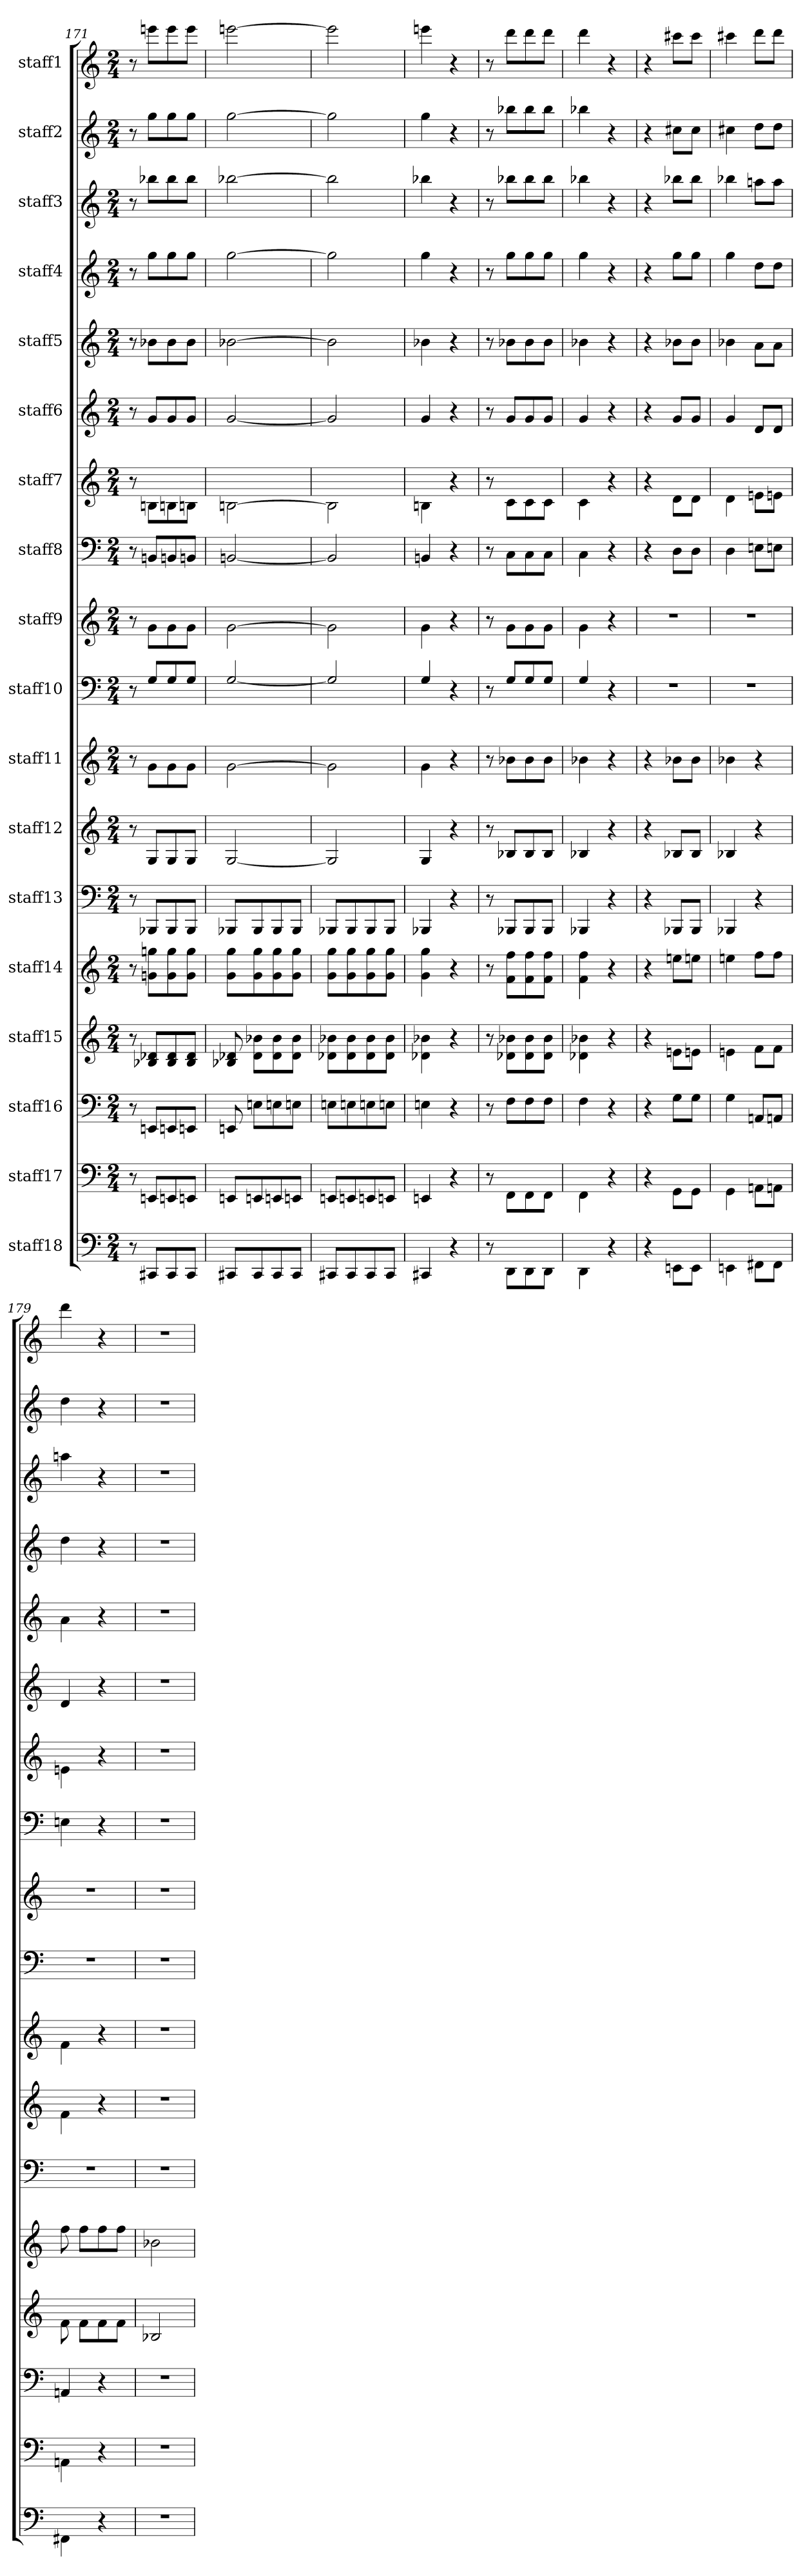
**kern	**kern	**kern	**kern	**kern	**kern	**kern	**kern	**kern	**kern	**kern	**kern	**kern	**kern	**kern	**kern	**kern	**kern
*part18	*part17	*part16	*part15	*part14	*part13	*part12	*part11	*part10	*part9	*part8	*part7	*part6	*part5	*part4	*part3	*part2	*part1
*staff18	*staff17	*staff16	*staff15	*staff14	*staff13	*staff12	*staff11	*staff10	*staff9	*staff8	*staff7	*staff6	*staff5	*staff4	*staff3	*staff2	*staff1
*I"staff18	*I"staff17	*I"staff16	*I"staff15	*I"staff14	*I"staff13	*I"staff12	*I"staff11	*I"staff10	*I"staff9	*I"staff8	*I"staff7	*I"staff6	*I"staff5	*I"staff4	*I"staff3	*I"staff2	*I"staff1
*M2/4	*M2/4	*M2/4	*M2/4	*M2/4	*M2/4	*M2/4	*M2/4	*M2/4	*M2/4	*M2/4	*M2/4	*M2/4	*M2/4	*M2/4	*M2/4	*M2/4	*M2/4
=171	=171	=171	=171	=171	=171	=171	=171	=171	=171	=171	=171	=171	=171	=171	=171	=171	=171
8r	8r	8r	8r	8r	8r	8r	8r	8r	8r	8r	8r	8r	8r	8r	8r	8r	8r
8CC#/L	8EEn/L	8EEn/L	8d-/ 8B-/L	8ggn\ 8gn\L	8BBB-/L	8G/L	8g\L	8G/L	8g\L	8BBn/L	8Bn\L	8g/L	8b-\L	8gg\L	8bb-\L	8gg\L	8eeen\L
8CC#/	8EEn/	8EEn/	8d-/ 8B-/	8gg\ 8g\	8BBB-/	8G/	8g\	8G/	8g\	8BBn/	8Bn\	8g/	8b-\	8gg\	8bb-\	8gg\	8eee\
8CC#/J	8EEn/J	8EEn/J	8d-/ 8B-/J	8gg\ 8g\J	8BBB-/J	8G/J	8g\J	8G/J	8g\J	8BBn/J	8Bn\J	8g/J	8b-\J	8gg\J	8bb-\J	8gg\J	8eee\J
=172	=172	=172	=172	=172	=172	=172	=172	=172	=172	=172	=172	=172	=172	=172	=172	=172	=172
8CC#/L	8EEn/L	8EEn/	8d-/ 8B-/	8gg\ 8g\L	8BBB-/L	[2G/	[2g\	[2G/	[2g\	[2BBn/	[2Bn\	[2g/	[2b-\	[2gg\	[2bb-\	[2gg\	[2eeen\
8CC#/	8EEn/	8En\L	8b-\ 8d-\L	8gg\ 8g\	8BBB-/	.	.	.	.	.	.	.	.	.	.	.	.
8CC#/	8EEn/	8En\	8b-\ 8d-\	8gg\ 8g\	8BBB-/	.	.	.	.	.	.	.	.	.	.	.	.
8CC#/J	8EEn/J	8En\J	8b-\ 8d-\J	8gg\ 8g\J	8BBB-/J	.	.	.	.	.	.	.	.	.	.	.	.
=173	=173	=173	=173	=173	=173	=173	=173	=173	=173	=173	=173	=173	=173	=173	=173	=173	=173
8CC#/L	8EEn/L	8En\L	8b-\ 8d-\L	8gg\ 8g\L	8BBB-/L	2G/]	2g\]	2G/]	2g\]	2BBn/]	2Bn\]	2g/]	2b-\]	2gg\]	2bb-\]	2gg\]	2eeen\]
8CC#/	8EEn/	8En\	8b-\ 8d-\	8gg\ 8g\	8BBB-/	.	.	.	.	.	.	.	.	.	.	.	.
8CC#/	8EEn/	8En\	8b-\ 8d-\	8gg\ 8g\	8BBB-/	.	.	.	.	.	.	.	.	.	.	.	.
8CC#/J	8EEn/J	8En\J	8b-\ 8d-\J	8gg\ 8g\J	8BBB-/J	.	.	.	.	.	.	.	.	.	.	.	.
=174	=174	=174	=174	=174	=174	=174	=174	=174	=174	=174	=174	=174	=174	=174	=174	=174	=174
4CC#/	4EEn/	4En\	4b-\ 4d-\	4gg\ 4g\	4BBB-/	4G/	4g\	4G/	4g\	4BBn/	4Bn\	4g/	4b-\	4gg\	4bb-\	4gg\	4eeen\
4r	4r	4r	4r	4r	4r	4r	4r	4r	4r	4r	4r	4r	4r	4r	4r	4r	4r
=175	=175	=175	=175	=175	=175	=175	=175	=175	=175	=175	=175	=175	=175	=175	=175	=175	=175
8r	8r	8r	8r	8r	8r	8r	8r	8r	8r	8r	8r	8r	8r	8r	8r	8r	8r
8DD\L	8FF\L	8F\L	8b-\ 8d-\L	8ff\ 8f\L	8BBB-/L	8B-/L	8b-\L	8G/L	8g\L	8C\L	8c\L	8g/L	8b-\L	8gg\L	8bb-\L	8bb-\L	8ddd\L
8DD\	8FF\	8F\	8b-\ 8d-\	8ff\ 8f\	8BBB-/	8B-/	8b-\	8G/	8g\	8C\	8c\	8g/	8b-\	8gg\	8bb-\	8bb-\	8ddd\
8DD\J	8FF\J	8F\J	8b-\ 8d-\J	8ff\ 8f\J	8BBB-/J	8B-/J	8b-\J	8G/J	8g\J	8C\J	8c\J	8g/J	8b-\J	8gg\J	8bb-\J	8bb-\J	8ddd\J
=176	=176	=176	=176	=176	=176	=176	=176	=176	=176	=176	=176	=176	=176	=176	=176	=176	=176
4DD\	4FF\	4F\	4b-\ 4d-\	4ff\ 4f\	4BBB-/	4B-/	4b-\	4G/	4g\	4C\	4c\	4g/	4b-\	4gg\	4bb-\	4bb-\	4ddd\
4r	4r	4r	4r	4r	4r	4r	4r	4r	4r	4r	4r	4r	4r	4r	4r	4r	4r
=177	=177	=177	=177	=177	=177	=177	=177	=177	=177	=177	=177	=177	=177	=177	=177	=177	=177
4r	4r	4r	4r	4r	4r	4r	4r	2r	2r	4r	4r	4r	4r	4r	4r	4r	4r
8EEn\L	8GG\L	8G\L	8en\L	8een\L	8BBB-/L	8B-/L	8b-\L	.	.	8D\L	8d\L	8g/L	8b-\L	8gg\L	8bb-\L	8cc#\L	8ccc#\L
8EE\J	8GG\J	8G\J	8en\J	8een\J	8BBB-/J	8B-/J	8b-\J	.	.	8D\J	8d\J	8g/J	8b-\J	8gg\J	8bb-\J	8cc#\J	8ccc#\J
=178	=178	=178	=178	=178	=178	=178	=178	=178	=178	=178	=178	=178	=178	=178	=178	=178	=178
4EEn\	4GG\	4G\	4en\	4een\	4BBB-/	4B-/	4b-\	2r	2r	4D\	4d\	4g/	4b-\	4gg\	4bb-\	4cc#\	4ccc#\
8FF#\L	8AAn\L	8AAn/L	8f\L	8ff\L	4r	4r	4r	.	.	8En\L	8en\L	8d/L	8a\L	8dd\L	8aan\L	8dd\L	8ddd\L
8FF#\J	8AAn\J	8AAn/J	8f\J	8ff\J	.	.	.	.	.	8En\J	8en\J	8d/J	8a\J	8dd\J	8aa\J	8dd\J	8ddd\J
=179	=179	=179	=179	=179	=179	=179	=179	=179	=179	=179	=179	=179	=179	=179	=179	=179	=179
4FF#\	4AAn\	4AAn/	8f\	8ff\	2r	4f\	4f\	2r	2r	4En\	4en\	4d/	4a\	4dd\	4aan\	4dd\	4ddd\
.	.	.	8f\L	8ff\L	.	.	.	.	.	.	.	.	.	.	.	.	.
4r	4r	4r	8f\	8ff\	.	4r	4r	.	.	4r	4r	4r	4r	4r	4r	4r	4r
.	.	.	8f\J	8ff\J	.	.	.	.	.	.	.	.	.	.	.	.	.
=180	=180	=180	=180	=180	=180	=180	=180	=180	=180	=180	=180	=180	=180	=180	=180	=180	=180
2r	2r	2r	2B-/	2b-\	2r	2r	2r	2r	2r	2r	2r	2r	2r	2r	2r	2r	2r
=	=	=	=	=	=	=	=	=	=	=	=	=	=	=	=	=	=
*-	*-	*-	*-	*-	*-	*-	*-	*-	*-	*-	*-	*-	*-	*-	*-	*-	*-
